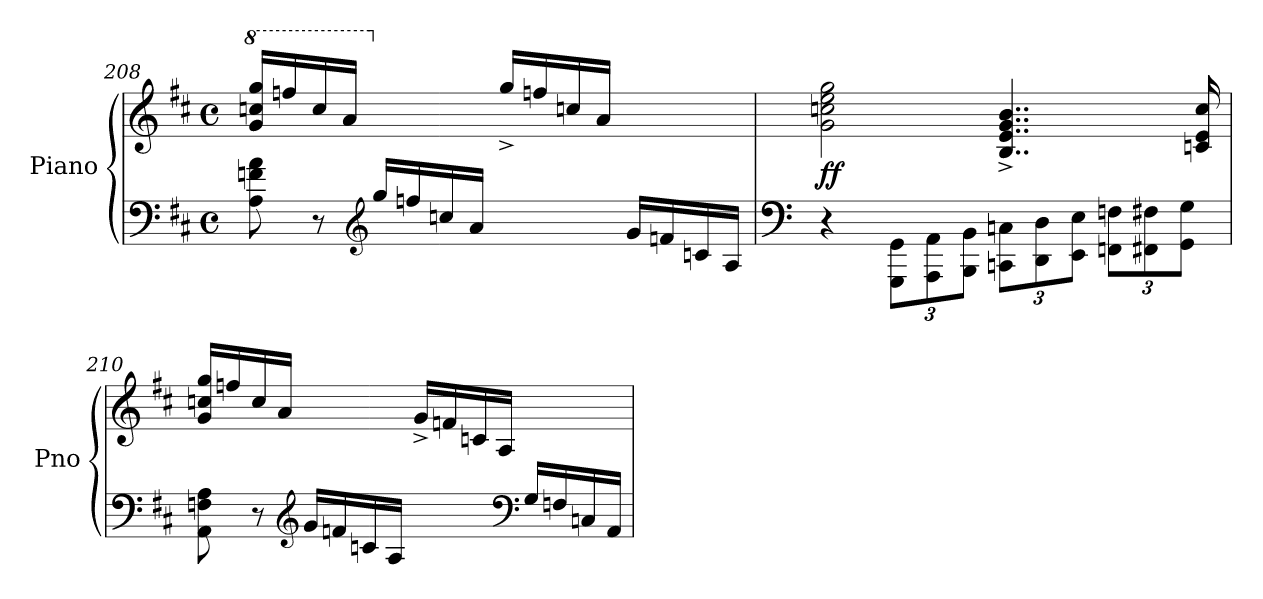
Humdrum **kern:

**kern	**kern	**dynam
*part1	*part1	*part1
*staff2	*staff1	*staff1/2
*I"Piano	*	*
*I'Pno	*	*
!!LO:LB:g=z
*clefF4	*clefG2	*
*k[f#c#]	*k[f#c#]	*
*M4/4	*M4/4	*
*met(c)	*met(c)	*
*	*8va	*
=208	=208	=208
8A\ 8fn\ 8a\	16gg/ 16cccn/ 16ggg/LL	.
.	16fffn/	.
8r	16ccc/	.
.	16aa/JJ	.
*clefG2	*	*
16gg/LL	4ryy	.
16ffn/	.	.
16ccn/	.	.
16a/JJ	.	.
*	*X8va	*
4ryy	16gg^/LL	.
.	16ffn/	.
.	16ccn/	.
.	16a/JJ	.
16g/LL	4ryy	.
16fn/	.	.
16cn/	.	.
16A/JJ	.	.
=209	=209	=209
*clefF4	*	*
!	!	!LO:DY:b
4r	2g\ 2ccn\ 2ee\ 2gg\	ff
*Xbrackettup	*	*
12GGG\ 12GG\L	.	.
12AAA\ 12AA\	.	.
12BBB\ 12BB\J	.	.
12CCn\ 12Cn\L	4..B/^ 4..e/^ 4..g/^ 4..b/^	.
12DD\ 12D\	.	.
12EE\ 12E\J	.	.
12FFn\ 12Fn\L	.	.
12FF#X\ 12F#X\	.	.
12GG\ 12G\J	.	.
.	16cn/ 16e/ 16cc/	.
!!LO:PB:g=z
=210	=210	=210
8AA\ 8Fn\ 8A\	16g/ 16ccn/ 16gg/LL	.
.	16ffn/	.
8r	16cc/	.
.	16a/JJ	.
*clefG2	*	*
16g/LL	4ryy	.
16fn/	.	.
16cn/	.	.
16A/JJ	.	.
4ryy	16g^/LL	.
.	16fn/	.
.	16cn/	.
.	16A/JJ	.
*clefF4	*	*
16G/LL	4ryy	.
16Fn/	.	.
16Cn/	.	.
16AA/JJ	.	.
=	=	=
*-	*-	*-
